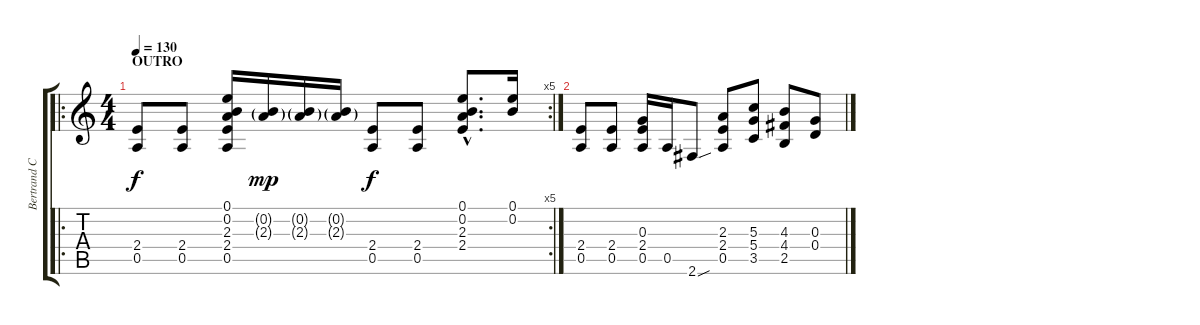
\track ("Bertrand CANTAT" "Bertrand C") {instrument distortionguitar}
\staff {score tabs}
\tuning (E4 B3 G3 D3 A2 E2) {hide}
\ro
\rc 5
\ts (4 4)
\section ("" "OUTRO")
\tempo 130
\clef g2
\ks c
(2.4 0.5).8{dy f} (2.4 0.5).8 (0.1 0.2 2.3 2.4 0.5).16 (0.2{g} 2.3{g}).16{dy mp} (0.2{g} 2.3{g}).16 (0.2{g} 2.3{g}).16 (2.4 0.5).8{dy f} (2.4 0.5).8 (0.1{hac} 0.2{hac} 2.3{hac} 2.4{hac}).8{d} (0.1 0.2).16 |
(2.4 0.5).8 (2.4 0.5).8 (0.3 2.4 0.5).16 0.5.16 2.6{sou}.8 (2.3 2.4 0.5).8 (5.3 5.4 3.5).8 (4.3 4.4 2.5).8 (0.3 0.4).8
